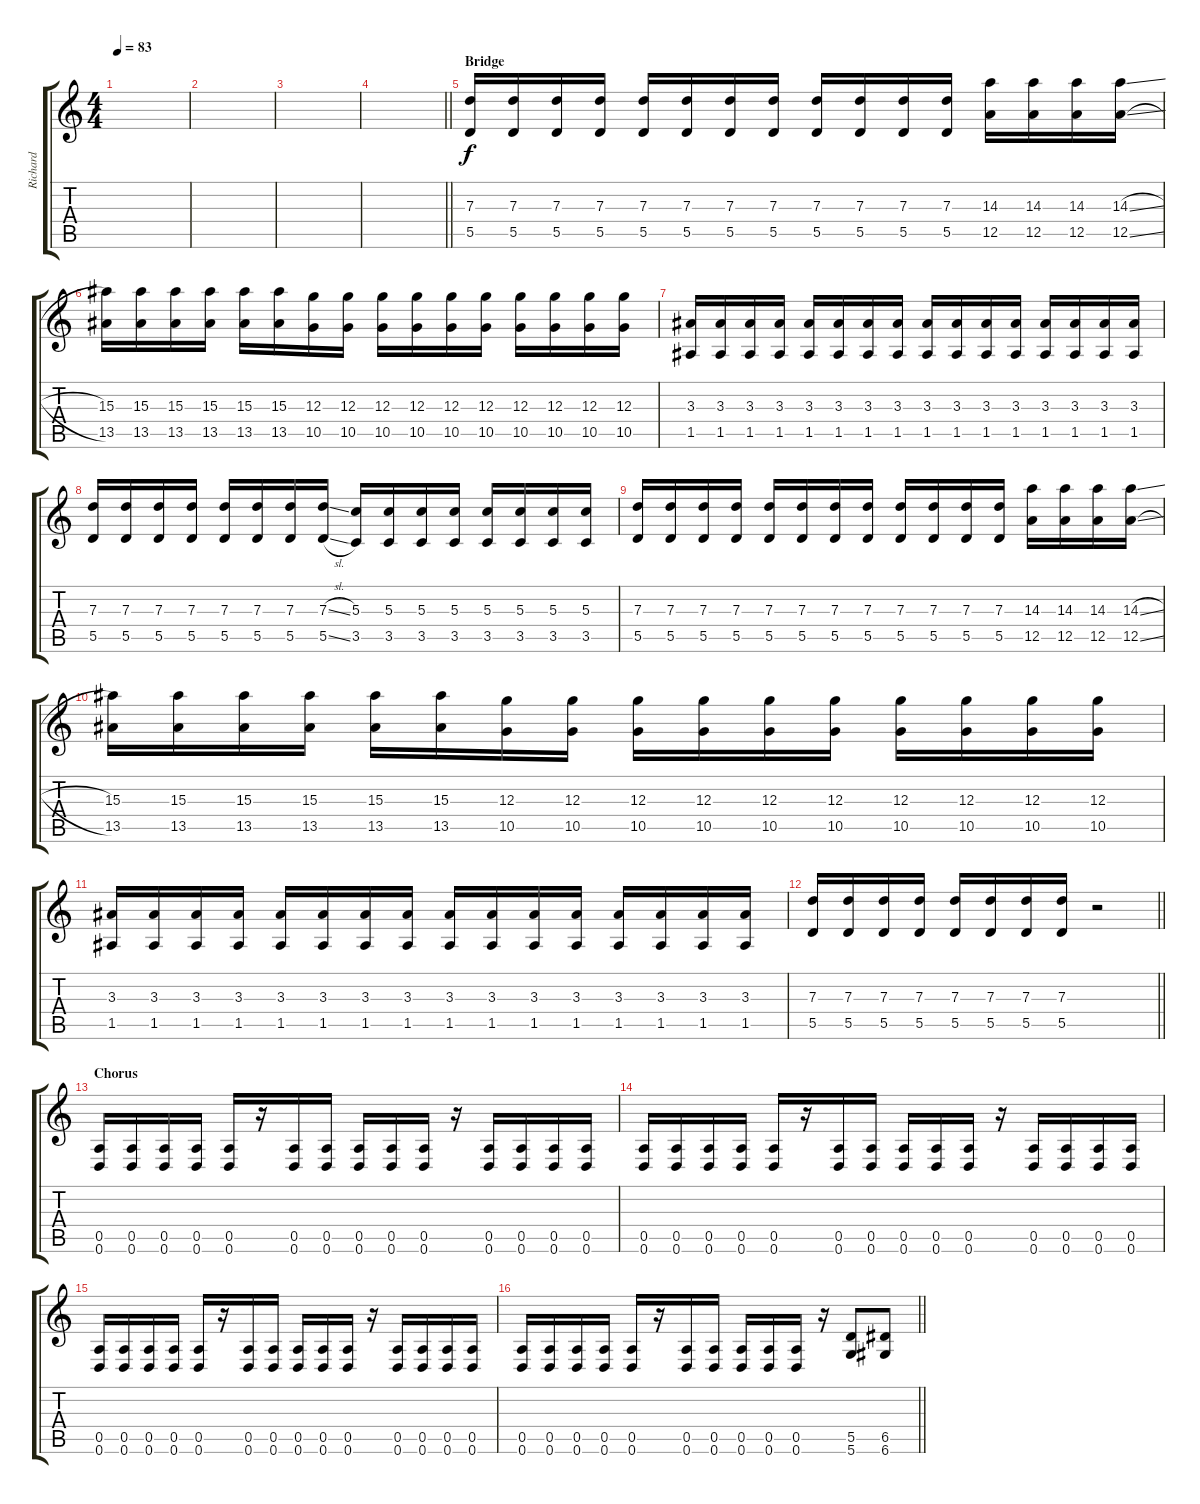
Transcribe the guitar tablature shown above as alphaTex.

\track ("Richard" "Richard") {instrument distortionguitar}
\staff {score tabs}
\tuning (E4 B3 G3 D3 A2 D2) {hide}
\ts (4 4)
\tempo 83
\clef g2
\ks c
|
|
|
\barLineRight lightlight
|
\section ("" "Bridge")
(7.3 5.5).16 (7.3 5.5).16 (7.3 5.5).16 (7.3 5.5).16 (7.3 5.5).16 (7.3 5.5).16 (7.3 5.5).16 (7.3 5.5).16 (7.3 5.5).16 (7.3 5.5).16 (7.3 5.5).16 (7.3 5.5).16 (14.3 12.5).16 (14.3 12.5).16 (14.3 12.5).16 (14.3{sl} 12.5{sl}).16 |
(15.3 13.5).16 (15.3 13.5).16 (15.3 13.5).16 (15.3 13.5).16 (15.3 13.5).16 (15.3 13.5).16 (12.3 10.5).16 (12.3 10.5).16 (12.3 10.5).16 (12.3 10.5).16 (12.3 10.5).16 (12.3 10.5).16 (12.3 10.5).16 (12.3 10.5).16 (12.3 10.5).16 (12.3 10.5).16 |
(3.3 1.5).16 (3.3 1.5).16 (3.3 1.5).16 (3.3 1.5).16 (3.3 1.5).16 (3.3 1.5).16 (3.3 1.5).16 (3.3 1.5).16 (3.3 1.5).16 (3.3 1.5).16 (3.3 1.5).16 (3.3 1.5).16 (3.3 1.5).16 (3.3 1.5).16 (3.3 1.5).16 (3.3 1.5).16 |
(7.3 5.5).16 (7.3 5.5).16 (7.3 5.5).16 (7.3 5.5).16 (7.3 5.5).16 (7.3 5.5).16 (7.3 5.5).16 (7.3{sl} 5.5{sl}).16 (5.3 3.5).16 (5.3 3.5).16 (5.3 3.5).16 (5.3 3.5).16 (5.3 3.5).16 (5.3 3.5).16 (5.3 3.5).16 (5.3 3.5).16 |
(7.3 5.5).16 (7.3 5.5).16 (7.3 5.5).16 (7.3 5.5).16 (7.3 5.5).16 (7.3 5.5).16 (7.3 5.5).16 (7.3 5.5).16 (7.3 5.5).16 (7.3 5.5).16 (7.3 5.5).16 (7.3 5.5).16 (14.3 12.5).16 (14.3 12.5).16 (14.3 12.5).16 (14.3{sl} 12.5{sl}).16 |
(15.3 13.5).16 (15.3 13.5).16 (15.3 13.5).16 (15.3 13.5).16 (15.3 13.5).16 (15.3 13.5).16 (12.3 10.5).16 (12.3 10.5).16 (12.3 10.5).16 (12.3 10.5).16 (12.3 10.5).16 (12.3 10.5).16 (12.3 10.5).16 (12.3 10.5).16 (12.3 10.5).16 (12.3 10.5).16 |
(3.3 1.5).16 (3.3 1.5).16 (3.3 1.5).16 (3.3 1.5).16 (3.3 1.5).16 (3.3 1.5).16 (3.3 1.5).16 (3.3 1.5).16 (3.3 1.5).16 (3.3 1.5).16 (3.3 1.5).16 (3.3 1.5).16 (3.3 1.5).16 (3.3 1.5).16 (3.3 1.5).16 (3.3 1.5).16 |
\barLineRight lightlight
(7.3 5.5).16 (7.3 5.5).16 (7.3 5.5).16 (7.3 5.5).16 (7.3 5.5).16 (7.3 5.5).16 (7.3 5.5).16 (7.3 5.5).16 r.2 |
\section ("" "Chorus")
(0.5 0.6).16 (0.5 0.6).16 (0.5 0.6).16 (0.5 0.6).16 (0.5 0.6).16 r.16 (0.5 0.6).16 (0.5 0.6).16 (0.5 0.6).16 (0.5 0.6).16 (0.5 0.6).16 r.16 (0.5 0.6).16 (0.5 0.6).16 (0.5 0.6).16 (0.5 0.6).16 |
(0.5 0.6).16 (0.5 0.6).16 (0.5 0.6).16 (0.5 0.6).16 (0.5 0.6).16 r.16 (0.5 0.6).16 (0.5 0.6).16 (0.5 0.6).16 (0.5 0.6).16 (0.5 0.6).16 r.16 (0.5 0.6).16 (0.5 0.6).16 (0.5 0.6).16 (0.5 0.6).16 |
(0.5 0.6).16 (0.5 0.6).16 (0.5 0.6).16 (0.5 0.6).16 (0.5 0.6).16 r.16 (0.5 0.6).16 (0.5 0.6).16 (0.5 0.6).16 (0.5 0.6).16 (0.5 0.6).16 r.16 (0.5 0.6).16 (0.5 0.6).16 (0.5 0.6).16 (0.5 0.6).16 |
\barLineRight lightlight
(0.5 0.6).16 (0.5 0.6).16 (0.5 0.6).16 (0.5 0.6).16 (0.5 0.6).16 r.16 (0.5 0.6).16 (0.5 0.6).16 (0.5 0.6).16 (0.5 0.6).16 (0.5 0.6).16 r.16 (5.5 5.6).8 (6.5 6.6).8
